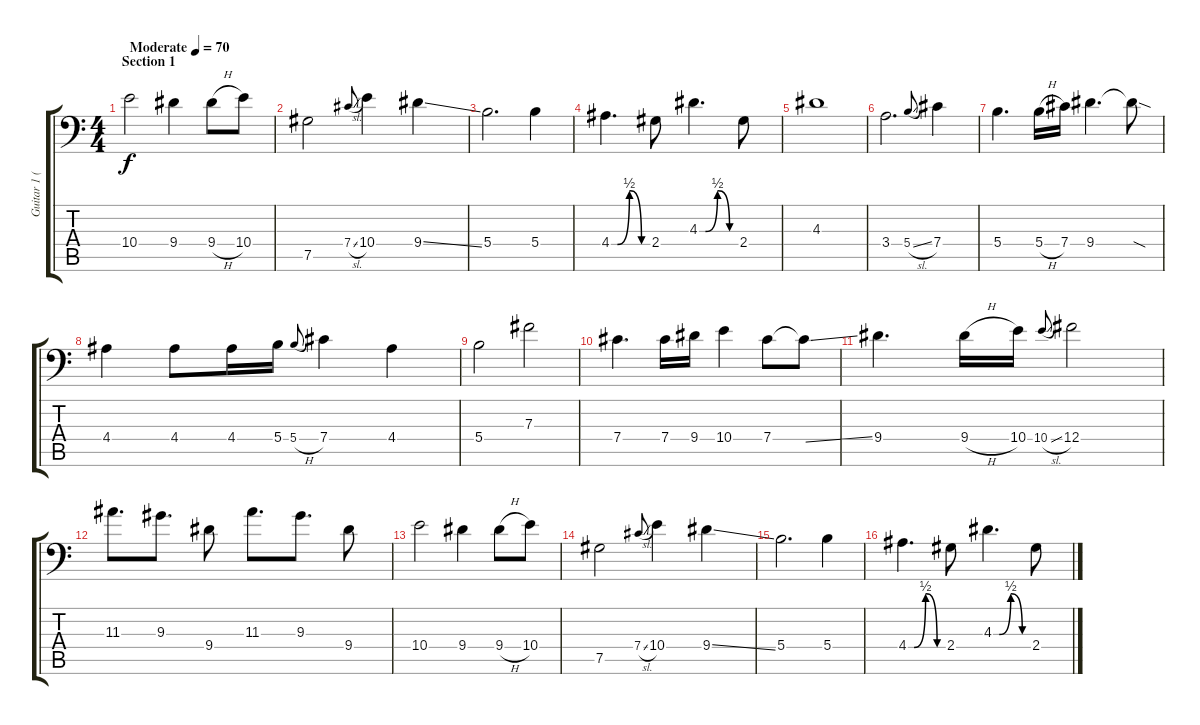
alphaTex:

\track ("Guitar 1 (Distortion)" "Guitar 1 (") {instrument distortionguitar}
\staff {score tabs}
\tuning (Ab3 Eb3 B2 Gb2 Db2 Ab1) {hide}
\ts (4 4)
\section ("" "Section 1")
\tempo (70 "Moderate")
\clef f4
\ks c
10.4.2{dy f instrument distortionguitar} 9.4.4 9.4{h}.8 10.4.8 |
7.5.2 7.4{sl}.8{gr onbeat} 10.4.4 9.4{ss}.4 |
5.4.2{d} 5.4.4 |
4.4{be (custom 0 0 10 0 30 2 50 0 60 0)}.4{d} 2.4.8 4.3{be (custom 0 0 10 0 30 2 50 0 60 0)}.4{d} 2.4.8 |
4.3.1 |
3.4.2{d} 5.4{sl}.8{gr onbeat} 7.4.4 |
5.4.4{d} 5.4{h}.16 7.4.16 9.4.4{d} 9.4{sod t}.8 |
4.4.4 4.4.8 4.4.16 5.4.16 5.4{h}.8{gr onbeat} 7.4.4 4.4.4 |
5.4.2 7.3.2 |
7.4.4{d} 7.4.16 9.4.16 10.4.4 7.4.8 7.4{ss t}.8 |
9.4.4{d} 9.4{h}.16 10.4.16 10.4{sl}.8{gr onbeat} 12.4.2 |
11.3.8{d} 9.3.8{d} 9.4.8 11.3.8{d} 9.3.8{d} 9.4.8 |
10.4.2 9.4.4 9.4{h}.8 10.4.8 |
7.5.2 7.4{sl}.8{gr onbeat} 10.4.4 9.4{ss}.4 |
5.4.2{d} 5.4.4 |
4.4{be (custom 0 0 10 0 30 2 50 0 60 0)}.4{d} 2.4.8 4.3{be (custom 0 0 10 0 30 2 50 0 60 0)}.4{d} 2.4.8
